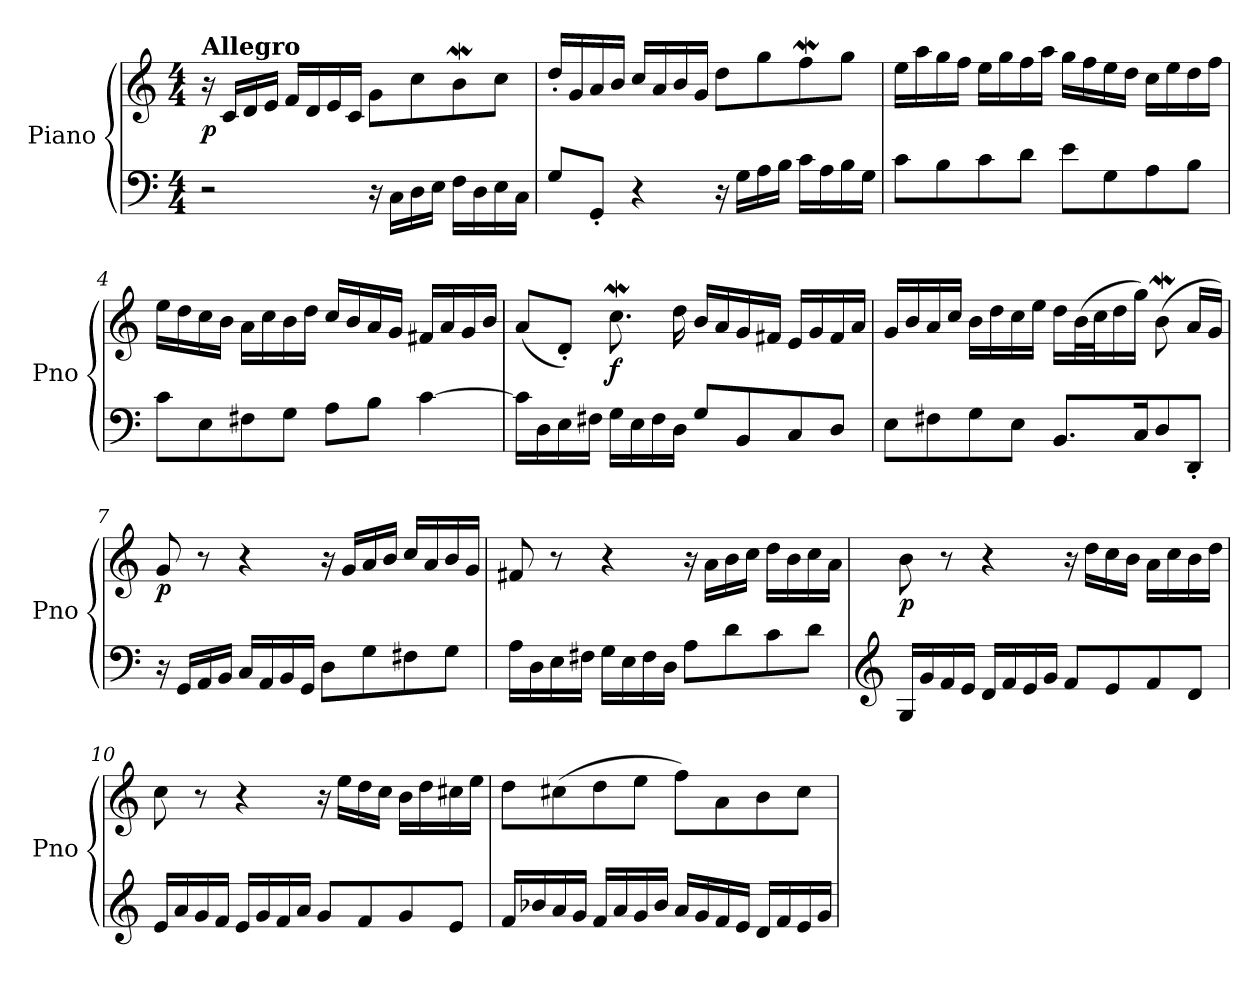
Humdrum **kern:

**kern	**kern	**dynam
*part1	*part1	*part1
*staff2	*staff1	*staff1/2
*I"Piano	*	*
*I'Pno	*	*
*clefF4	*clefG2	*
*k[]	*k[]	*
*M4/4	*M4/4	*
=1	=1	=1
!	!LO:TX:a:B:t=Allegro	!
!	!	!LO:DY:b
2r	16r	p
.	16c/LL	.
.	16d/	.
.	16e/JJ	.
.	16f/LL	.
.	16d/	.
.	16e/	.
.	16c/JJ	.
16r	8g\L	.
16C\LL	.	.
16D\	8cc\	.
16E\JJ	.	.
16F\LL	8bW\	.
16D\	.	.
16E\	8cc\J	.
16C\JJ	.	.
=2	=2	=2
8G/L	16dd'/LL	.
.	16g/	.
8GG'/J	16a/	.
.	16b/JJ	.
4r	16cc/LL	.
.	16a/	.
.	16b/	.
.	16g/JJ	.
16r	8dd\L	.
16G\LL	.	.
16A\	8gg\	.
16B\JJ	.	.
16c\LL	8ffw\	.
16A\	.	.
16B\	8gg\J	.
16G\JJ	.	.
!!LO:LB:g=z
=3	=3	=3
8c\L	16ee\LL	.
.	16aa\	.
8B\	16gg\	.
.	16ff\JJ	.
8c\	16ee\LL	.
.	16gg\	.
8d\J	16ff\	.
.	16aa\JJ	.
8e\L	16gg\LL	.
.	16ff\	.
8G\	16ee\	.
.	16dd\JJ	.
8A\	16cc\LL	.
.	16ee\	.
8B\J	16dd\	.
.	16ff\JJ	.
=4	=4	=4
8c\L	16ee\LL	.
.	16dd\	.
8E\	16cc\	.
.	16b\JJ	.
8F#X\	16a\LL	.
.	16cc\	.
8G\J	16b\	.
.	16dd\JJ	.
8A\L	16cc/LL	.
.	16b/	.
8B\J	16a/	.
.	16g/JJ	.
[4c\	16f#X/LL	.
.	16a/	.
.	16g/	.
.	16b/JJ	.
!!LO:LB:g=z
=5	=5	=5
16c\LL]	(8a/L	.
16D\	.	.
16E\	8d'/J)	.
16F#X\JJ	.	.
!	!	!LO:DY:b
16G\LL	8.ccw\	f
16E\	.	.
16F#\	.	.
16D\JJ	16dd\	.
8G/L	16b/LL	.
.	16a/	.
8BB/	16g/	.
.	16f#X/JJ	.
8C/	16e/LL	.
.	16g/	.
8D/J	16f#/	.
.	16a/JJ	.
=6	=6	=6
8E\L	16g/LL	.
.	16b/	.
8F#X\	16a/	.
.	16cc/JJ	.
8G\	16b\LL	.
.	16dd\	.
8E\J	16cc\	.
.	16ee\JJ	.
8.BB/L	16dd\LL	.
.	(32b\L	.
.	32cc\J	.
.	16dd\	.
16C/K	16gg\JJ)	.
8D/	(8bW\	.
8DD'/J	16a/LL	.
.	16g/JJ)	.
!!LO:LB:g=z
=7	=7	=7
!	!	!LO:DY:b
16r	8g/	p
16GG/LL	.	.
16AA/	8r	.
16BB/JJ	.	.
16C/LL	4r	.
16AA/	.	.
16BB/	.	.
16GG/JJ	.	.
8D\L	16r	.
.	16g/LL	.
8G\	16a/	.
.	16b/JJ	.
8F#X\	16cc/LL	.
.	16a/	.
8G\J	16b/	.
.	16g/JJ	.
=8	=8	=8
16A\LL	8f#X/	.
16D\	.	.
16E\	8r	.
16F#X\JJ	.	.
16G\LL	4r	.
16E\	.	.
16F#\	.	.
16D\JJ	.	.
8A\L	16r	.
.	16a\LL	.
8d\	16b\	.
.	16cc\JJ	.
8c\	16dd\LL	.
.	16b\	.
8d\J	16cc\	.
.	16a\JJ	.
!!LO:LB:g=z
=9	=9	=9
*clefG2	*	*
!	!	!LO:DY:b
16G/LL	8b\	p
16g/	.	.
16f/	8r	.
16e/JJ	.	.
16d/LL	4r	.
16f/	.	.
16e/	.	.
16g/JJ	.	.
8f/L	16r	.
.	16dd\LL	.
8e/	16cc\	.
.	16b\JJ	.
8f/	16a\LL	.
.	16cc\	.
8d/J	16b\	.
.	16dd\JJ	.
=10	=10	=10
16e/LL	8cc\	.
16a/	.	.
16g/	8r	.
16f/JJ	.	.
16e/LL	4r	.
16g/	.	.
16f/	.	.
16a/JJ	.	.
8g/L	16r	.
.	16ee\LL	.
8f/	16dd\	.
.	16cc\JJ	.
8g/	16b\LL	.
.	16dd\	.
8e/J	16cc#X\	.
.	16ee\JJ	.
!!LO:LB:g=z
=11	=11	=11
16f/LL	8dd\L	.
16b-X/	.	.
16a/	(8cc#X\	.
16g/JJ	.	.
16f/LL	8dd\	.
16a/	.	.
16g/	8ee\J	.
16b-/JJ	.	.
16a/LL	8ff\L)	.
16g/	.	.
16f/	8a\	.
16e/JJ	.	.
16d/LL	8b\	.
16f/	.	.
16e/	8cc#\J	.
16g/JJ	.	.
=	=	=
*-	*-	*-
